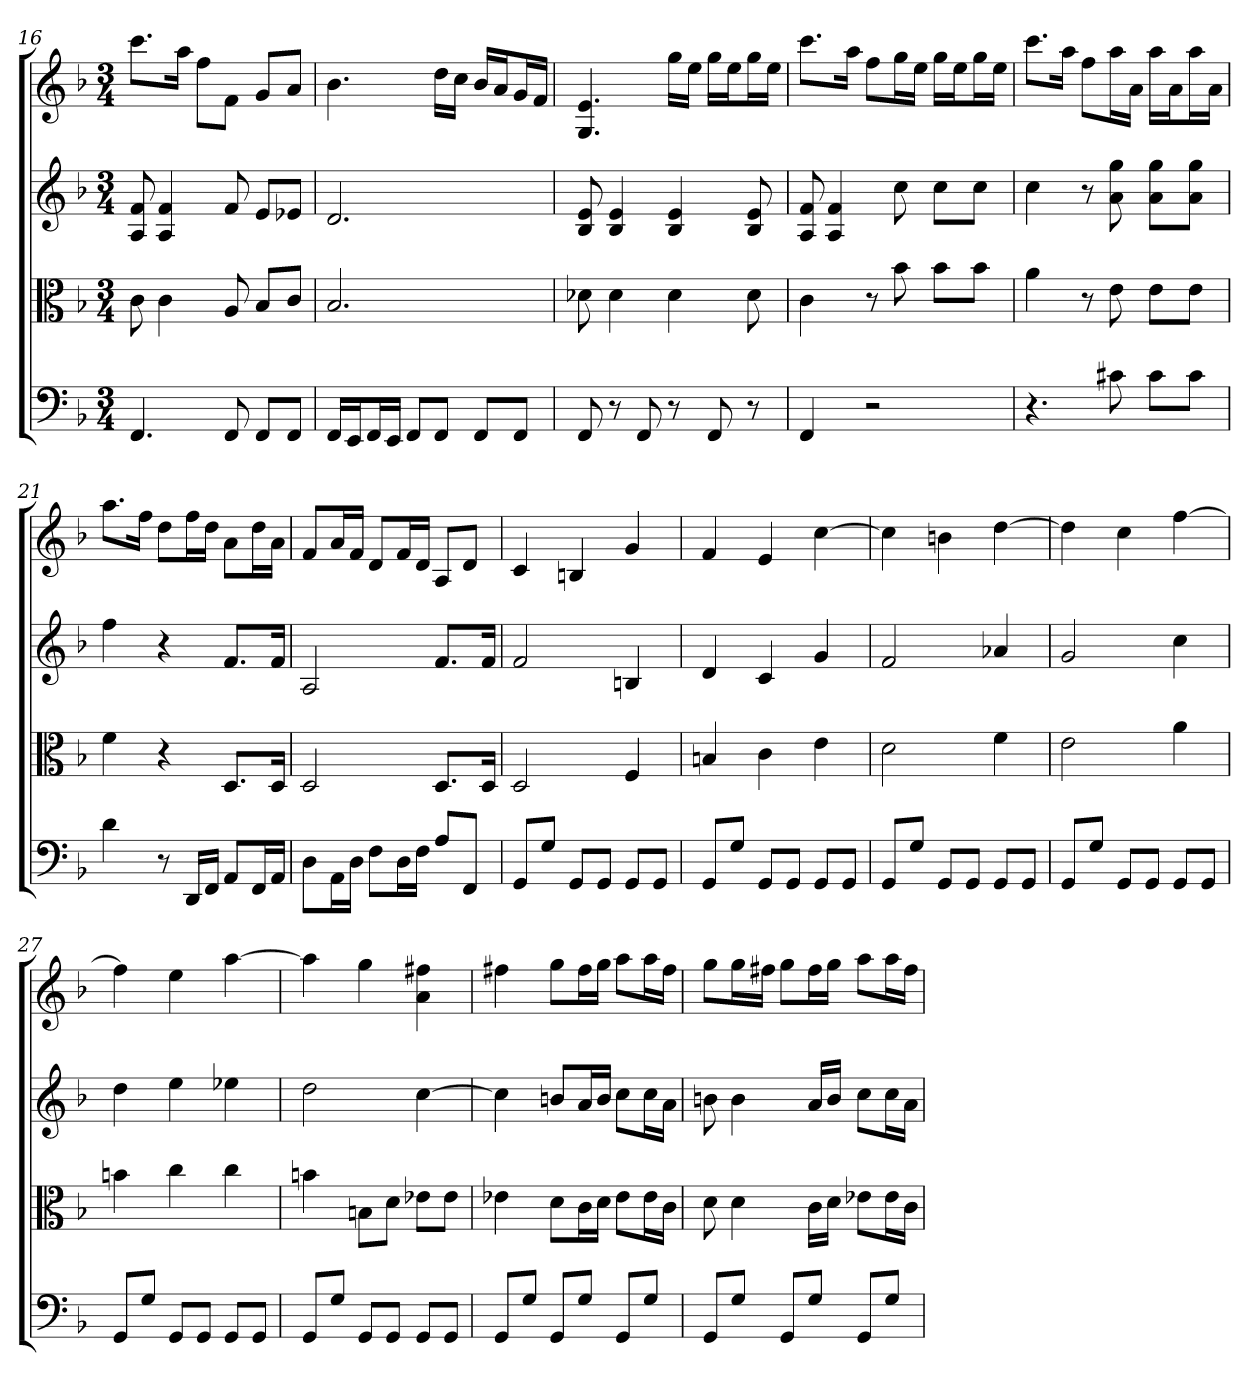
**kern	**kern	**kern	**kern
*part4	*part3	*part2	*part1
*staff4	*staff3	*staff2	*staff1
*clefF4	*clefC3	*	*
*k[b-]	*k[b-]	*k[b-]	*k[b-]
*F:	*F:	*F:	*F:
*M3/4	*M3/4	*M3/4	*M3/4
=16	=16	=16	=16
4.FF	8c	8A 8f	8.cccL
.	4c	4A 4f	.
.	.	.	16aaJk
.	.	.	8ffL
8FF	8A	8f	8fJ
8FF/L	8B-/L	8eL	8gL
8FF/J	8c/J	8e-XJ	8aJ
=17	=17	=17	=17
16FF/LL	2.B-	2.d	4.b-
16EE/J	.	.	.
16FF/L	.	.	.
16EE/JJ	.	.	.
8FF/L	.	.	.
8FF/J	.	.	16ddLL
.	.	.	16ccJJ
8FF/L	.	.	16b-LL
.	.	.	16aJ
8FF/J	.	.	16gL
.	.	.	16fJJ
=18	=18	=18	=18
8FF	8d-X	8B- 8e	4.G 4.e
8r	4d-	4B- 4e	.
8FF	.	.	.
8r	4d-	4B- 4e	16ggLL
.	.	.	16eeJJ
8FF	.	.	16ggLL
.	.	.	16eeJ
8r	8d-	8B- 8e	16ggL
.	.	.	16eeJJ
=19	=19	=19	=19
4FF	4c	8A 8f	8.cccL
.	.	4A 4f	.
.	.	.	16aaJk
2r	8r	.	8ffL
.	8b-	8cc	16ggL
.	.	.	16eeJJ
.	8b-\L	8ccL	16ggLL
.	.	.	16eeJ
.	8b-\J	8ccJ	16ggL
.	.	.	16eeJJ
=20	=20	=20	=20
4.r	4a	4cc	8.cccL
.	.	.	16aaJk
.	8r	8r	8ffL
8c#X	8e	8a 8gg	16aaL
.	.	.	16aJJ
8c#\L	8e\L	8a 8ggL	16aaLL
.	.	.	16aJ
8c#\J	8e\J	8a 8ggJ	16aaL
.	.	.	16aJJ
=21	=21	=21	=21
4d	4f	4ff	8.aaL
.	.	.	16ffJk
8r	4r	4r	8ddL
16DD/LL	.	.	16ffL
16FF/JJ	.	.	16ddJJ
8AA/L	8.D/L	8.fL	8aL
16FF/L	.	.	16ddL
16AA/JJ	16D/Jk	16fJk	16aJJ
=22	=22	=22	=22
8D\L	2D	2A	8fL
16AA\L	.	.	16aL
16D\JJ	.	.	16fJJ
8F\L	.	.	8dL
16D\L	.	.	16fL
16F\JJ	.	.	16dJJ
8A/L	8.D/L	8.fL	8AL
8FF/J	.	.	8dJ
.	16D/Jk	16fJk	.
=23	=23	=23	=23
8GG/L	2D	2f	4c
8G/J	.	.	.
8GG/L	.	.	4Bn
8GG/J	.	.	.
8GG/L	4F	4Bn	4g
8GG/J	.	.	.
=24	=24	=24	=24
8GG/L	4Bn	4d	4f
8G/J	.	.	.
8GG/L	4c	4c	4e
8GG/J	.	.	.
8GG/L	4e	4g	[4cc
8GG/J	.	.	.
=25	=25	=25	=25
8GG/L	2d	2f	4cc]
8G/J	.	.	.
8GG/L	.	.	4bn
8GG/J	.	.	.
8GG/L	4f	4a-X	[4dd
8GG/J	.	.	.
=26	=26	=26	=26
8GG/L	2e	2g	4dd]
8G/J	.	.	.
8GG/L	.	.	4cc
8GG/J	.	.	.
8GG/L	4a	4cc	[4ff
8GG/J	.	.	.
=27	=27	=27	=27
8GG/L	4bn	4dd	4ff]
8G/J	.	.	.
8GG/L	4cc	4ee	4ee
8GG/J	.	.	.
8GG/L	4cc	4ee-X	[4aa
8GG/J	.	.	.
=28	=28	=28	=28
8GG/L	4bn	2dd	4aa]
8G/J	.	.	.
8GG/L	8Bn\L	.	4gg
8GG/J	8d\J	.	.
8GG/L	8e-X\L	[4cc	4a 4ff#X
8GG/J	8e-\J	.	.
=29	=29	=29	=29
8GG/L	4e-X	4cc]	4ff#X
8G/J	.	.	.
8GG/L	8d\L	8bnL	8ggL
8G/J	16c\L	16aL	16ff#L
.	16d\JJ	16bJJ	16ggJJ
8GG/L	8e-\L	8ccL	8aaL
8G/J	16e-\L	16ccL	16aaL
.	16c\JJ	16aJJ	16ff#JJ
=30	=30	=30	=30
8GG/L	8d	8bn	8ggL
8G/J	4d	4b	16ggL
.	.	.	16ff#XJJ
8GG/L	.	.	8ggL
8G/J	16c\LL	16aLL	16ff#L
.	16d\JJ	16bJJ	16ggJJ
8GG/L	8e-X\L	8ccL	8aaL
8G/J	16e-\L	16ccL	16aaL
.	16c\JJ	16aJJ	16ff#JJ
=	=	=	=
*-	*-	*-	*-
